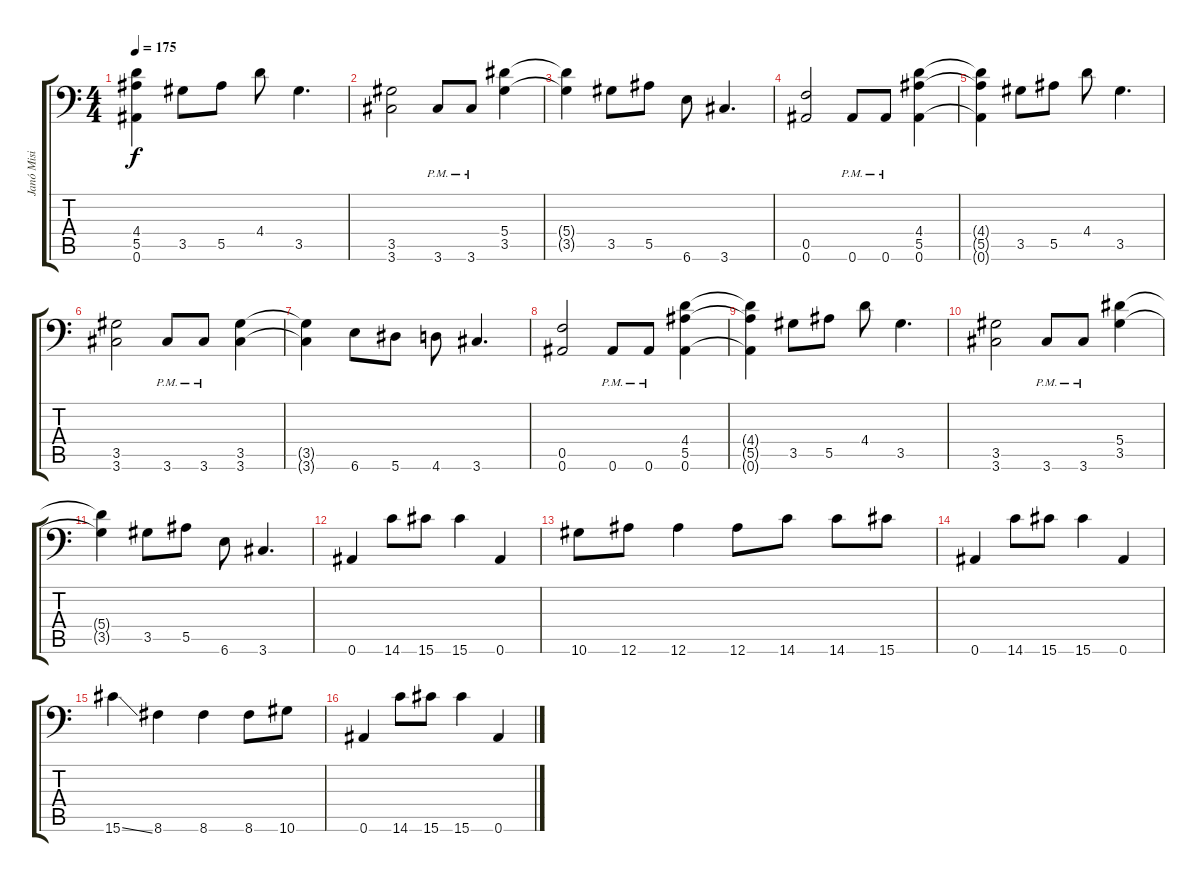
\track ("Janó Misi" "Janó Misi") {instrument distortionguitar}
\staff {score tabs}
\tuning (C4 G3 Eb3 Bb2 F2 Bb1) {hide}
\ts (4 4)
\tempo 175
\clef f4
\ks c
(4.4{t} 5.5{t} 0.6{t}).4{dy f} 3.5.8 5.5.8 4.4.8 3.5.4{d} |
(3.5 3.6).2 3.6{pm}.8 3.6{pm}.8 (5.4 3.5).4 |
(5.4{t} 3.5{t}).4 3.5.8 5.5.8 6.6.8 3.6.4{d} |
(0.5 0.6).2 0.6{pm}.8 0.6{pm}.8 (4.4 5.5 0.6).4 |
(4.4{t} 5.5{t} 0.6{t}).4 3.5.8 5.5.8 4.4.8 3.5.4{d} |
(3.5 3.6).2 3.6{pm}.8 3.6{pm}.8 (3.5 3.6).4 |
(3.5{t} 3.6{t}).4 6.6.8 5.6.8 4.6.8 3.6.4{d} |
(0.5 0.6).2 0.6{pm}.8 0.6{pm}.8 (4.4 5.5 0.6).4 |
(4.4{t} 5.5{t} 0.6{t}).4 3.5.8 5.5.8 4.4.8 3.5.4{d} |
(3.5 3.6).2 3.6{pm}.8 3.6{pm}.8 (5.4 3.5).4 |
(5.4{t} 3.5{t}).4 3.5.8 5.5.8 6.6.8 3.6.4{d} |
0.6.4 14.6.8 15.6.8 15.6.4 0.6.4 |
10.6.8 12.6.8 12.6.4 12.6.8 14.6.8 14.6.8 15.6.8 |
0.6.4 14.6.8 15.6.8 15.6.4 0.6.4 |
15.6{ss}.4 8.6.4 8.6.4 8.6.8 10.6.8 |
0.6.4 14.6.8 15.6.8 15.6.4 0.6.4
